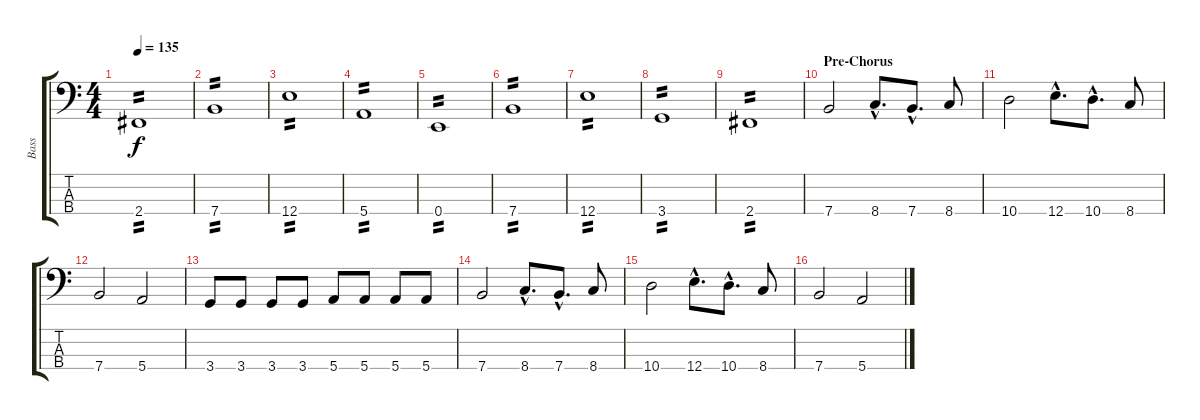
\track ("Bass" "Bass") {instrument electricbasspick}
\staff {score tabs}
\tuning (G2 D2 A1 E1) {hide}
\ts (4 4)
\tempo 135
\clef f4
\ks c
2.4.1{tp 2 dy f} |
7.4.1{tp 2} |
12.4.1{tp 2} |
5.4.1{tp 2} |
0.4.1{tp 2} |
7.4.1{tp 2} |
12.4.1{tp 2} |
3.4.1{tp 2} |
2.4.1{tp 2} |
\section ("" "Pre-Chorus")
7.4.2 8.4{hac}.8{d} 7.4{hac}.8{d} 8.4.8 |
10.4.2 12.4{hac}.8{d} 10.4{hac}.8{d} 8.4.8 |
7.4.2 5.4.2 |
3.4.8 3.4.8 3.4.8 3.4.8 5.4.8 5.4.8 5.4.8 5.4.8 |
7.4.2 8.4{hac}.8{d} 7.4{hac}.8{d} 8.4.8 |
10.4.2 12.4{hac}.8{d} 10.4{hac}.8{d} 8.4.8 |
7.4.2 5.4.2
